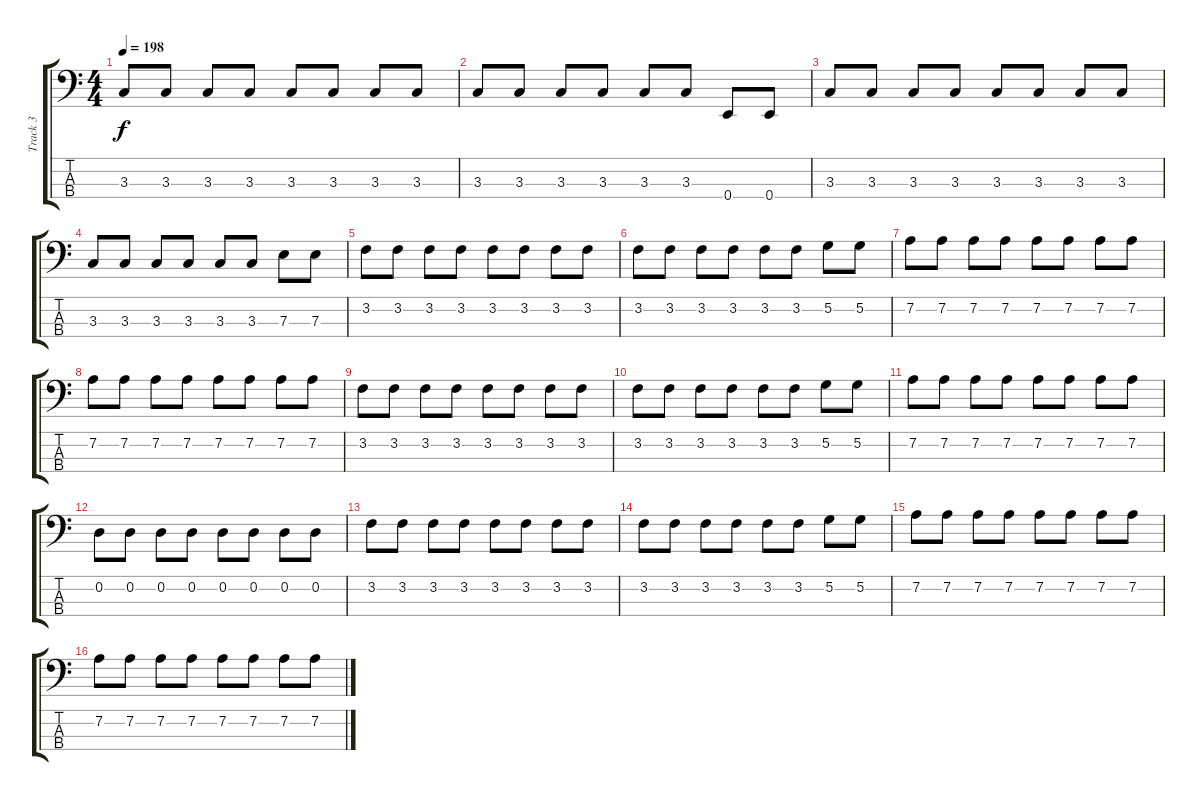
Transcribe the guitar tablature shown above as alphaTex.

\track ("Track 3" "Track 3") {instrument electricbassfinger}
\staff {score tabs}
\tuning (G2 D2 A1 E1) {hide}
\ts (4 4)
\tempo 198
\clef f4
\ks c
3.3.8{dy f} 3.3.8 3.3.8 3.3.8 3.3.8 3.3.8 3.3.8 3.3.8 |
3.3.8 3.3.8 3.3.8 3.3.8 3.3.8 3.3.8 0.4.8 0.4.8 |
3.3.8 3.3.8 3.3.8 3.3.8 3.3.8 3.3.8 3.3.8 3.3.8 |
3.3.8 3.3.8 3.3.8 3.3.8 3.3.8 3.3.8 7.3.8 7.3.8 |
3.2.8 3.2.8 3.2.8 3.2.8 3.2.8 3.2.8 3.2.8 3.2.8 |
3.2.8 3.2.8 3.2.8 3.2.8 3.2.8 3.2.8 5.2.8 5.2.8 |
7.2.8 7.2.8 7.2.8 7.2.8 7.2.8 7.2.8 7.2.8 7.2.8 |
7.2.8 7.2.8 7.2.8 7.2.8 7.2.8 7.2.8 7.2.8 7.2.8 |
3.2.8 3.2.8 3.2.8 3.2.8 3.2.8 3.2.8 3.2.8 3.2.8 |
3.2.8 3.2.8 3.2.8 3.2.8 3.2.8 3.2.8 5.2.8 5.2.8 |
7.2.8 7.2.8 7.2.8 7.2.8 7.2.8 7.2.8 7.2.8 7.2.8 |
0.2.8 0.2.8 0.2.8 0.2.8 0.2.8 0.2.8 0.2.8 0.2.8 |
3.2.8 3.2.8 3.2.8 3.2.8 3.2.8 3.2.8 3.2.8 3.2.8 |
3.2.8 3.2.8 3.2.8 3.2.8 3.2.8 3.2.8 5.2.8 5.2.8 |
7.2.8 7.2.8 7.2.8 7.2.8 7.2.8 7.2.8 7.2.8 7.2.8 |
7.2.8 7.2.8 7.2.8 7.2.8 7.2.8 7.2.8 7.2.8 7.2.8
